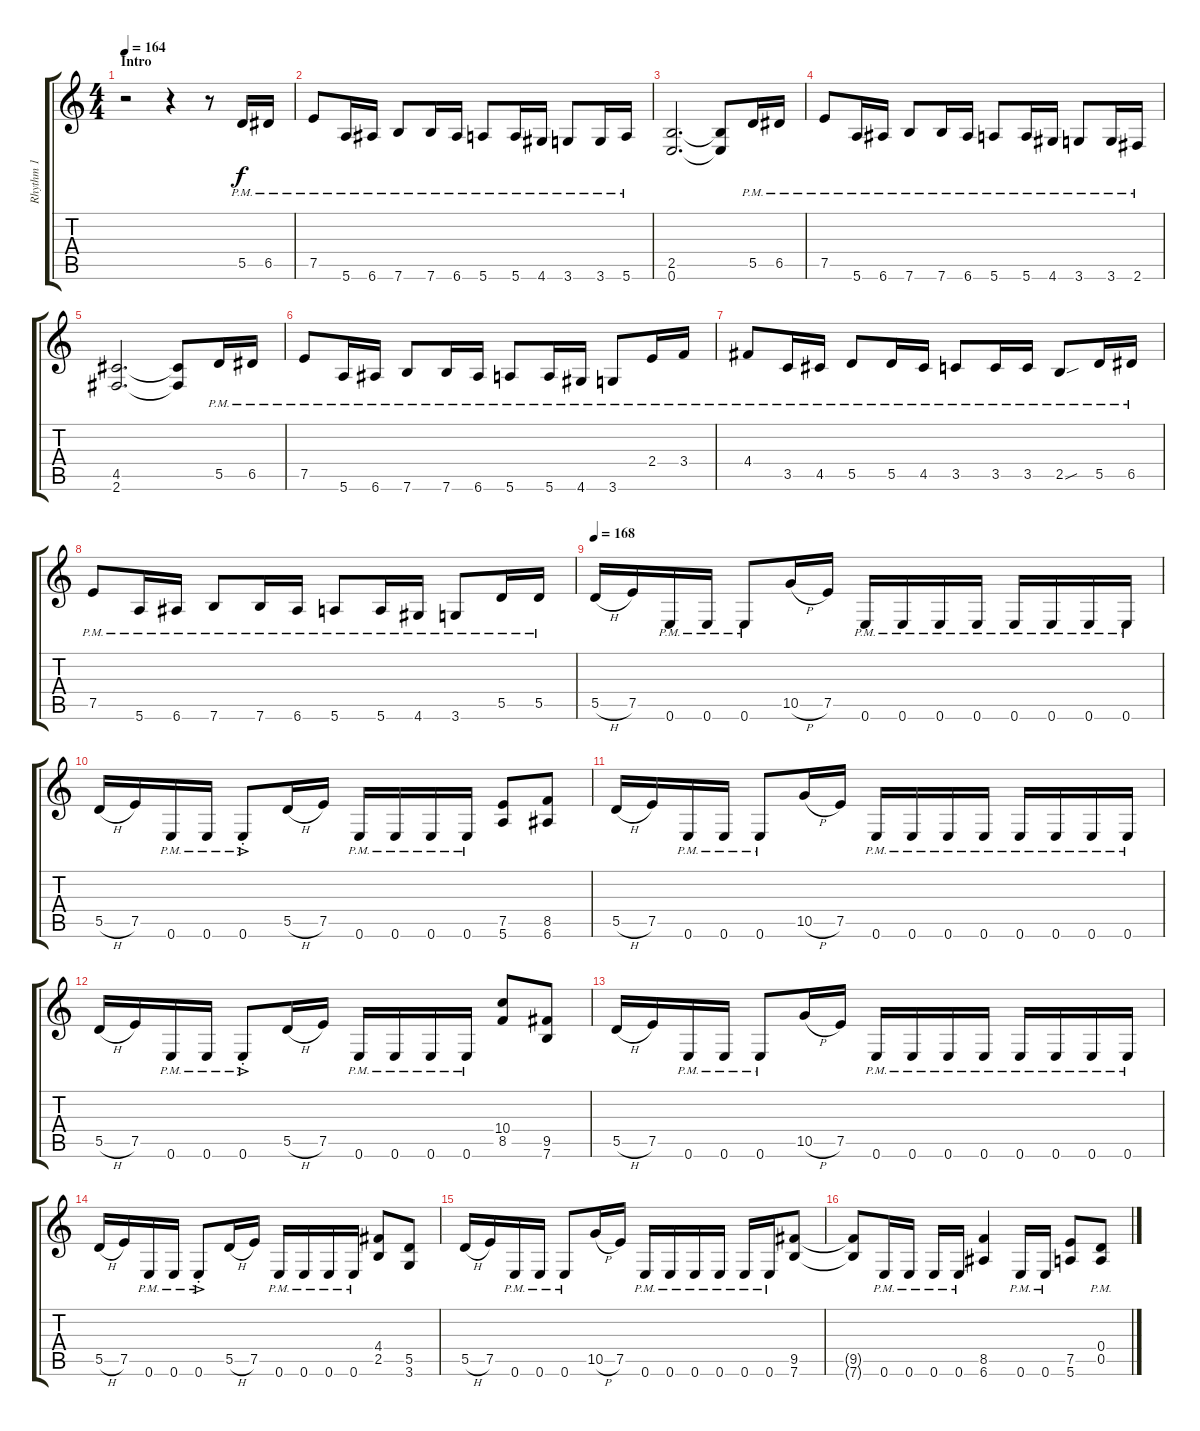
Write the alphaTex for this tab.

\track ("Rhythm 1" "Rhythm 1") {instrument distortionguitar}
\staff {score tabs}
\tuning (E4 B3 G3 D3 A2 E2) {hide}
\ts (4 4)
\section ("" "Intro")
\tempo 164
\clef g2
\ks c
r.2{dy f instrument distortionguitar} r.4 r.8 5.5{pm}.16 6.5{pm}.16 |
7.5{pm}.8 5.6{pm}.16 6.6{pm}.16 7.6{pm}.8 7.6{pm}.16 6.6{pm}.16 5.6{pm}.8 5.6{pm}.16 4.6{pm}.16 3.6{pm}.8 3.6{pm}.16 5.6{pm}.16 |
(2.5 0.6).2{d} (2.5{t} 0.6{t}).8 5.5{pm}.16 6.5{pm}.16 |
7.5{pm}.8 5.6{pm}.16 6.6{pm}.16 7.6{pm}.8 7.6{pm}.16 6.6{pm}.16 5.6{pm}.8 5.6{pm}.16 4.6{pm}.16 3.6{pm}.8 3.6{pm}.16 2.6{pm}.16 |
(4.5 2.6).2{d} (4.5{t} 2.6{t}).8 5.5{pm}.16 6.5{pm}.16 |
7.5{pm}.8 5.6{pm}.16 6.6{pm}.16 7.6{pm}.8 7.6{pm}.16 6.6{pm}.16 5.6{pm}.8 5.6{pm}.16 4.6{pm}.16 3.6{pm}.8 2.4{pm}.16 3.4{pm}.16 |
4.4{pm}.8 3.5{pm}.16 4.5{pm}.16 5.5{pm}.8 5.5{pm}.16 4.5{pm}.16 3.5{pm}.8 3.5{pm}.16 3.5{pm}.16 2.5{sou pm}.8 5.5{pm}.16 6.5{pm}.16 |
7.5{pm}.8 5.6{pm}.16 6.6{pm}.16 7.6{pm}.8 7.6{pm}.16 6.6{pm}.16 5.6{pm}.8 5.6{pm}.16 4.6{pm}.16 3.6{pm}.8 5.5{pm}.16 5.5{pm}.16 |
\tempo 168
5.5{h}.16 7.5.16 0.6{pm}.16 0.6{pm}.16 0.6{pm}.8 10.5{h}.16 7.5.16 0.6{pm}.16 0.6{pm}.16 0.6{pm}.16 0.6{pm}.16 0.6{pm}.16 0.6{pm}.16 0.6{pm}.16 0.6{pm}.16 |
5.5{h}.16 7.5.16 0.6{pm}.16 0.6{pm}.16 0.6{ac pm st}.8 5.5{h}.16 7.5.16 0.6{pm}.16 0.6{pm}.16 0.6{pm}.16 0.6{pm}.16 (7.5 5.6).8 (8.5 6.6).8 |
5.5{h}.16 7.5.16 0.6{pm}.16 0.6{pm}.16 0.6{pm}.8 10.5{h}.16 7.5.16 0.6{pm}.16 0.6{pm}.16 0.6{pm}.16 0.6{pm}.16 0.6{pm}.16 0.6{pm}.16 0.6{pm}.16 0.6{pm}.16 |
5.5{h}.16 7.5.16 0.6{pm}.16 0.6{pm}.16 0.6{ac pm st}.8 5.5{h}.16 7.5.16 0.6{pm}.16 0.6{pm}.16 0.6{pm}.16 0.6{pm}.16 (10.4 8.5).8 (9.5 7.6).8 |
5.5{h}.16 7.5.16 0.6{pm}.16 0.6{pm}.16 0.6{pm}.8 10.5{h}.16 7.5.16 0.6{pm}.16 0.6{pm}.16 0.6{pm}.16 0.6{pm}.16 0.6{pm}.16 0.6{pm}.16 0.6{pm}.16 0.6{pm}.16 |
5.5{h}.16 7.5.16 0.6{pm}.16 0.6{pm}.16 0.6{ac pm st}.8 5.5{h}.16 7.5.16 0.6{pm}.16 0.6{pm}.16 0.6{pm}.16 0.6{pm}.16 (4.4 2.5).8 (5.5 3.6).8 |
5.5{h}.16 7.5.16 0.6{pm}.16 0.6{pm}.16 0.6{pm}.8 10.5{h}.16 7.5.16 0.6{pm}.16 0.6{pm}.16 0.6{pm}.16 0.6{pm}.16 0.6{pm}.16 0.6{pm}.16 (9.5 7.6).8 |
(9.5{t} 7.6{t}).8 0.6{pm}.16 0.6{pm}.16 0.6{pm}.16 0.6{pm}.16 (8.5 6.6).4 0.6{pm}.16 0.6{pm}.16 (7.5 5.6).8 (0.4{pm} 0.5{pm}).8
